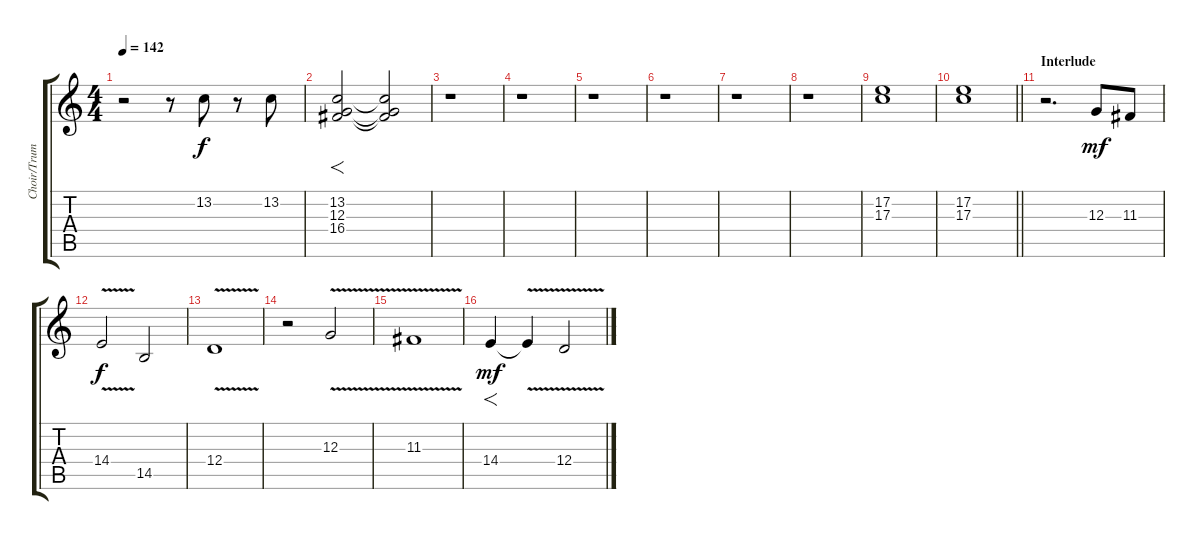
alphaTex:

\track ("Choir/Trumpet/Oboe/Piano" "Choir/Trum") {instrument choiraahs}
\staff {score tabs}
\tuning (E4 B3 G3 D3 A2 E2) {hide}
\ts (4 4)
\tempo 142
\clef g2
\ks c
r.2{dy f volume 10 instrument trumpet} r.8 13.2.8 r.8 13.2.8 |
(13.2 12.3 16.4).2{f} (13.2{t} 12.3{t} 16.4{t}).2 |
r.1 |
r.1 |
r.1 |
r.1 |
r.1 |
r.1 |
(17.2 17.3).1{volume 7} |
\barLineRight lightlight
(17.2 17.3).1{volume 14} |
\section ("" "Interlude")
r.2{d instrument oboe} 12.3.8{dy mf} 11.3.8 |
14.4{v}.2{dy f} 14.5.2 |
12.4{v}.1 |
r.2 12.3{v}.2 |
11.3{v}.1 |
14.4.4{f dy mf} 14.4{v t}.4 12.4{v}.2
